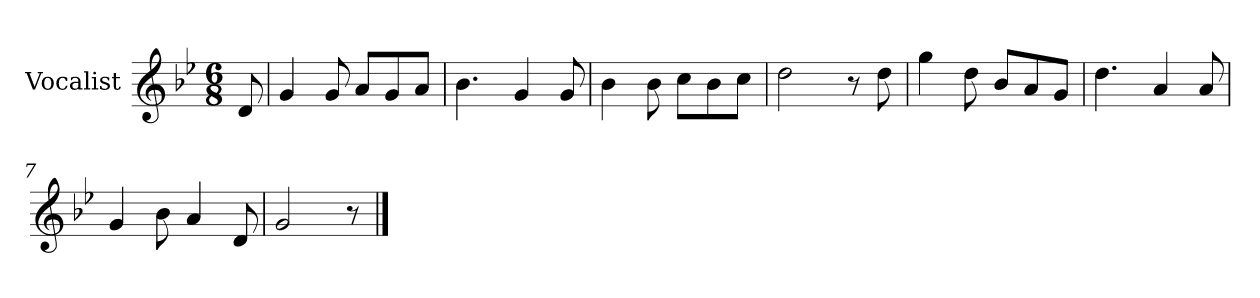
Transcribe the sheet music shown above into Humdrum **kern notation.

**kern
*part1
*staff1
*I"Vocalist
*k[b-e-]
*g:
*M6/8
=
8d
=1
4g
8g
8aL
8g
8aJ
=2
4.b-
4g
8g
=3
4b-
8b-
8ccL
8b-
8ccJ
=4
2dd
8r
8dd
=5
4gg
8dd
8b-L
8a
8gJ
=6
4.dd
4a
8a
=7
4g
8b-
4a
8d
=8
2g
8r
==
*-
